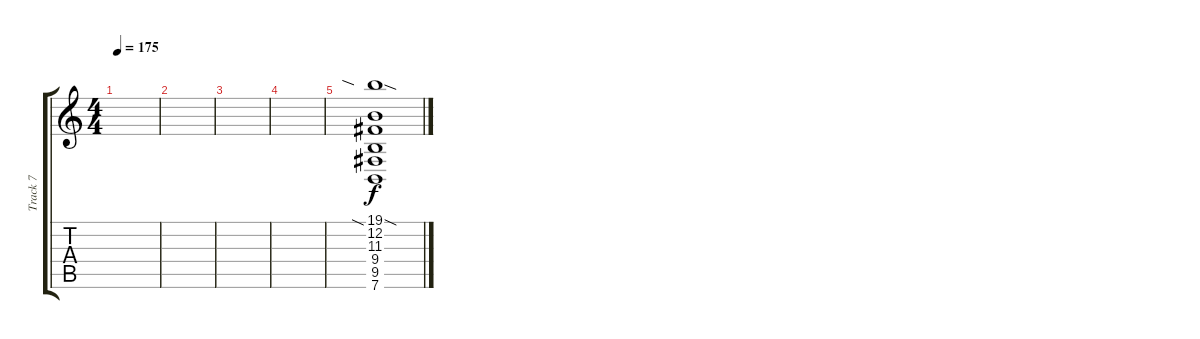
\track ("Track 7" "Track 7") {instrument lead1square}
\staff {score tabs}
\tuning (E4 B3 G3 D3 A2 E2) {hide}
\ts (4 4)
\tempo 175
\clef g2
\ks c
|
|
|
|
(19.1{sia sod} 12.2 11.3 9.4 9.5 7.6).1
